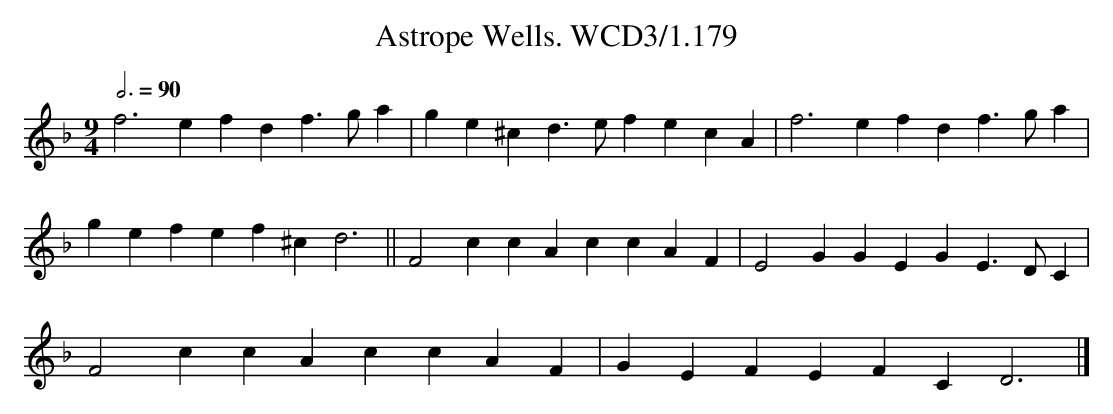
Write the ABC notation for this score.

X:1
T:Astrope Wells. WCD3/1.179
M:9/4
L:1/4
Q:3/4=90
K:Dm
f3 efd f3/g/a|ge^c d3/e/f ecA|f3 efd f3/g/a|
gef ef^c d3||F2c cAc cAF|E2G GEG E3/D/C|
F2c cAc cAF|GEF EFC D3|]
